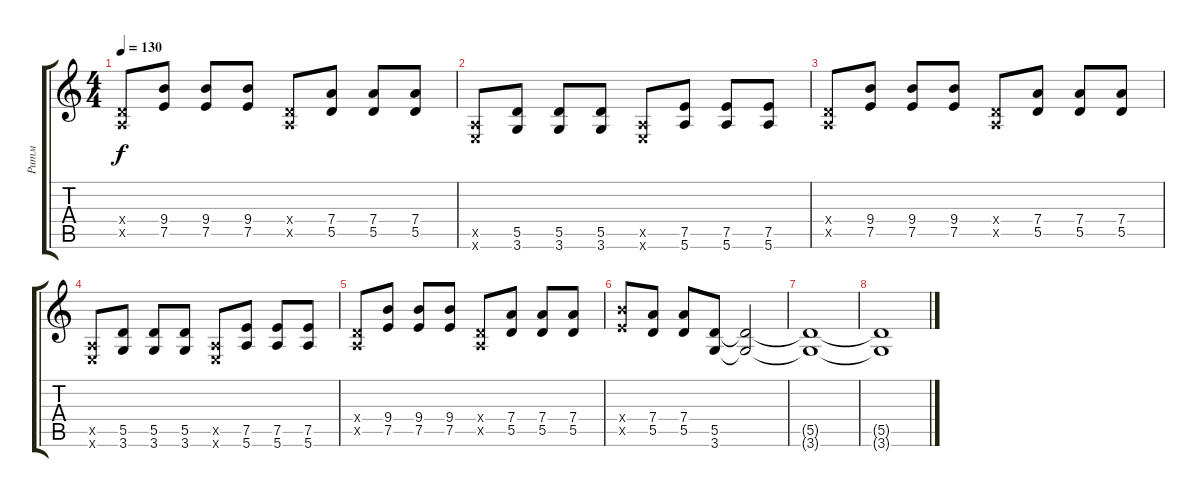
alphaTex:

\track ("Ритм" "Ритм") {instrument distortionguitar}
\staff {score tabs}
\tuning (E4 B3 G3 D3 A2 E2) {hide}
\ts (4 4)
\tempo 130
\clef g2
\ks c
(0.4{x} 0.5{x}).8{dy f} (9.4 7.5).8 (9.4 7.5).8 (9.4 7.5).8 (0.4{x} 0.5{x}).8 (7.4 5.5).8 (7.4 5.5).8 (7.4 5.5).8 |
(0.5{x} 0.6{x}).8 (5.5 3.6).8 (5.5 3.6).8 (5.5 3.6).8 (0.5{x} 0.6{x}).8 (7.5 5.6).8 (7.5 5.6).8 (7.5 5.6).8 |
(0.4{x} 0.5{x}).8 (9.4 7.5).8 (9.4 7.5).8 (9.4 7.5).8 (0.4{x} 0.5{x}).8 (7.4 5.5).8 (7.4 5.5).8 (7.4 5.5).8 |
(0.5{x} 0.6{x}).8 (5.5 3.6).8 (5.5 3.6).8 (5.5 3.6).8 (0.5{x} 0.6{x}).8 (7.5 5.6).8 (7.5 5.6).8 (7.5 5.6).8 |
(0.4{x} 0.5{x}).8 (9.4 7.5).8 (9.4 7.5).8 (9.4 7.5).8 (0.4{x} 0.5{x}).8 (7.4 5.5).8 (7.4 5.5).8 (7.4 5.5).8 |
(9.4{x} 7.5{x}).8 (7.4 5.5).8 (7.4 5.5).8 (5.5 3.6).8 (5.5{t} 3.6{t}).2 |
(5.5{t} 3.6{t}).1 |
(5.5{t} 3.6{t}).1
